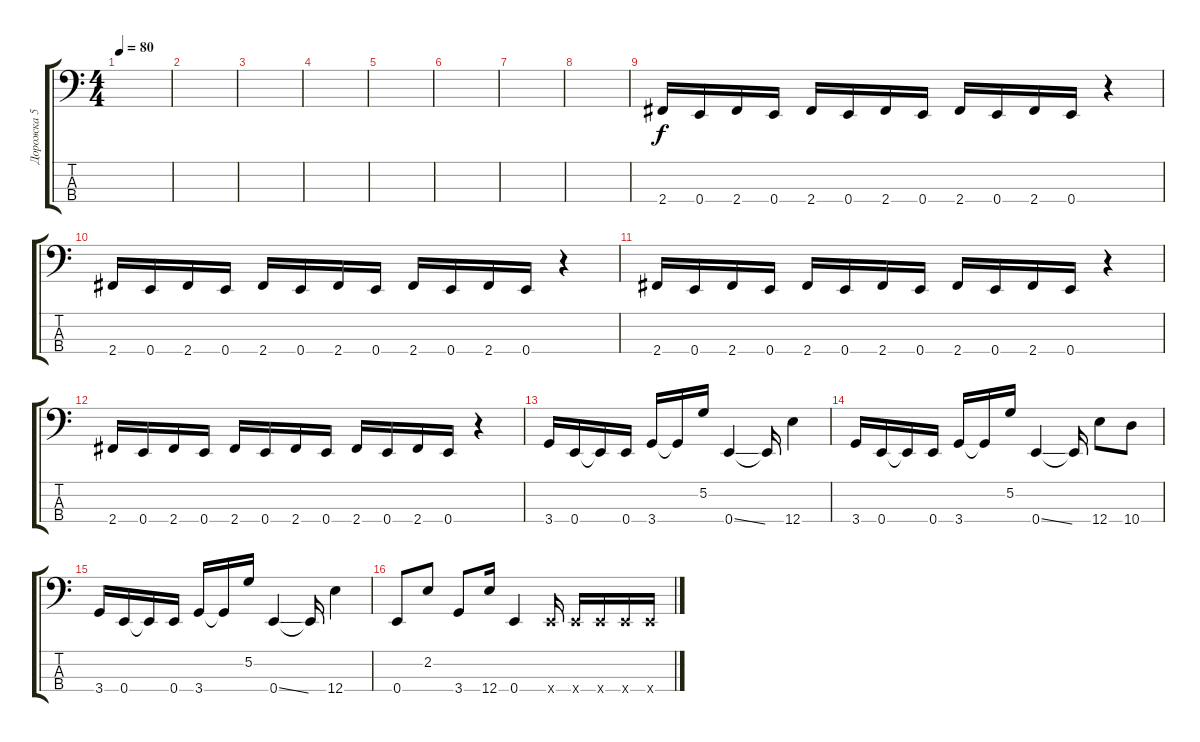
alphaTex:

\track ("Дорожка 5" "Дорожка 5") {instrument overdrivenguitar}
\staff {score tabs}
\tuning (G2 D2 A1 E1) {hide}
\ts (4 4)
\tempo 80
\clef f4
\ks c
|
|
|
|
|
|
|
|
2.4.16 0.4.16 2.4.16 0.4.16 2.4.16 0.4.16 2.4.16 0.4.16 2.4.16 0.4.16 2.4.16 0.4.16 r.4 |
2.4.16 0.4.16 2.4.16 0.4.16 2.4.16 0.4.16 2.4.16 0.4.16 2.4.16 0.4.16 2.4.16 0.4.16 r.4 |
2.4.16 0.4.16 2.4.16 0.4.16 2.4.16 0.4.16 2.4.16 0.4.16 2.4.16 0.4.16 2.4.16 0.4.16 r.4 |
2.4.16 0.4.16 2.4.16 0.4.16 2.4.16 0.4.16 2.4.16 0.4.16 2.4.16 0.4.16 2.4.16 0.4.16 r.4 |
3.4.16 0.4.16 0.4{t}.16 0.4.16 3.4.16 3.4{t}.16 5.2.16 0.4{ss}.4 0.4{t}.16 12.4.4 |
3.4.16 0.4.16 0.4{t}.16 0.4.16 3.4.16 3.4{t}.16 5.2.16 0.4{ss}.4 0.4{t}.16 12.4.8 10.4.8 |
3.4.16 0.4.16 0.4{t}.16 0.4.16 3.4.16 3.4{t}.16 5.2.16 0.4{ss}.4 0.4{t}.16 12.4.4 |
0.4.8 2.2.8 3.4.8 12.4.16 0.4.4 0.4{x}.16 0.4{x}.16 0.4{x}.16 0.4{x}.16 0.4{x}.16
